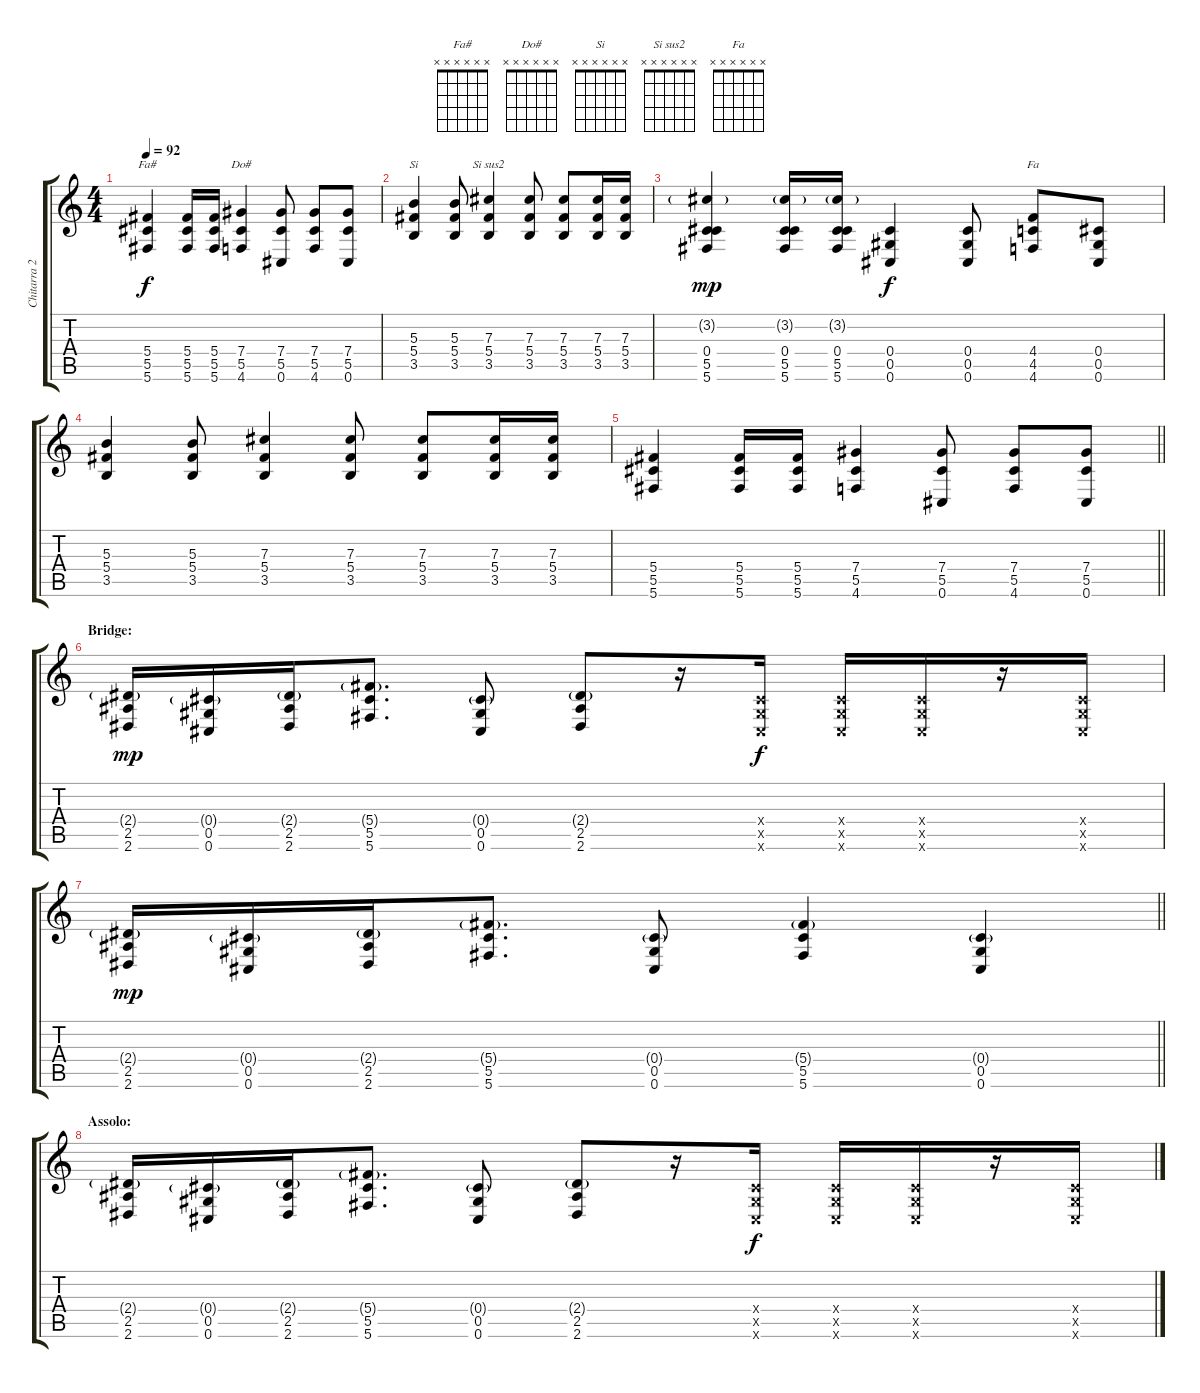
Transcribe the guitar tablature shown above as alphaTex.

\track ("Chitarra 2" "Chitarra 2") {instrument distortionguitar}
\staff {score tabs}
\tuning (Eb4 Bb3 Gb3 Db3 Ab2 Db2) {hide}
\chord ("Fa#" x x x x x x)
\chord ("Do#" x x x x x x)
\chord ("Si" x x x x x x)
\chord ("Si sus2" x x x x x x)
\chord ("Fa" x x x x x x)
\ts (4 4)
\tempo 92
\clef g2
\ks c
(5.4 5.5 5.6).4{ch "Fa#" dy f} (5.4 5.5 5.6).16 (5.4 5.5 5.6).16 (7.4 5.5 4.6).4{ch "Do#"} (7.4 5.5 0.6).8 (7.4 5.5 4.6).8 (7.4 5.5 0.6).8 |
(5.3 5.4 3.5).4{ch "Si"} (5.3 5.4 3.5).8 (7.3 5.4 3.5).4{ch "Si sus2"} (7.3 5.4 3.5).8 (7.3 5.4 3.5).8 (7.3 5.4 3.5).16 (7.3 5.4 3.5).16 |
(3.2{g} 0.4 5.5 5.6).4{dy mp} (3.2{g} 0.4 5.5 5.6).16 (3.2{g} 0.4 5.5 5.6).16 (0.4 0.5 0.6).4{dy f} (0.4 0.5 0.6).8 (4.4 4.5 4.6).8{ch "Fa"} (0.4 0.5 0.6).8 |
(5.3 5.4 3.5).4 (5.3 5.4 3.5).8 (7.3 5.4 3.5).4 (7.3 5.4 3.5).8 (7.3 5.4 3.5).8 (7.3 5.4 3.5).16 (7.3 5.4 3.5).16 |
\barLineRight lightlight
(5.4 5.5 5.6).4 (5.4 5.5 5.6).16 (5.4 5.5 5.6).16 (7.4 5.5 4.6).4 (7.4 5.5 0.6).8 (7.4 5.5 4.6).8 (7.4 5.5 0.6).8 |
\section ("" "Bridge:")
(2.4{g} 2.5 2.6).16{dy mp} (0.4{g} 0.5 0.6).16 (2.4{g} 2.5 2.6).16 (5.4{g} 5.5 5.6).8{d} (0.4{g} 0.5 0.6).8 (2.4{g} 2.5 2.6).8 r.16 (0.4{x} 0.5{x} 0.6{x}).16{dy f} (0.4{x} 0.5{x} 0.6{x}).16 (0.4{x} 0.5{x} 0.6{x}).16 r.16 (0.4{x} 0.5{x} 0.6{x}).16 |
\barLineRight lightlight
(2.4{g} 2.5 2.6).16{dy mp} (0.4{g} 0.5 0.6).16 (2.4{g} 2.5 2.6).16 (5.4{g} 5.5 5.6).8{d} (0.4{g} 0.5 0.6).8 (5.4{g} 5.5 5.6).4 (0.4{g} 0.5 0.6).4 |
\section ("" "Assolo:")
(2.4{g} 2.5 2.6).16 (0.4{g} 0.5 0.6).16 (2.4{g} 2.5 2.6).16 (5.4{g} 5.5 5.6).8{d} (0.4{g} 0.5 0.6).8 (2.4{g} 2.5 2.6).8 r.16 (0.4{x} 0.5{x} 0.6{x}).16{dy f} (0.4{x} 0.5{x} 0.6{x}).16 (0.4{x} 0.5{x} 0.6{x}).16 r.16 (0.4{x} 0.5{x} 0.6{x}).16
